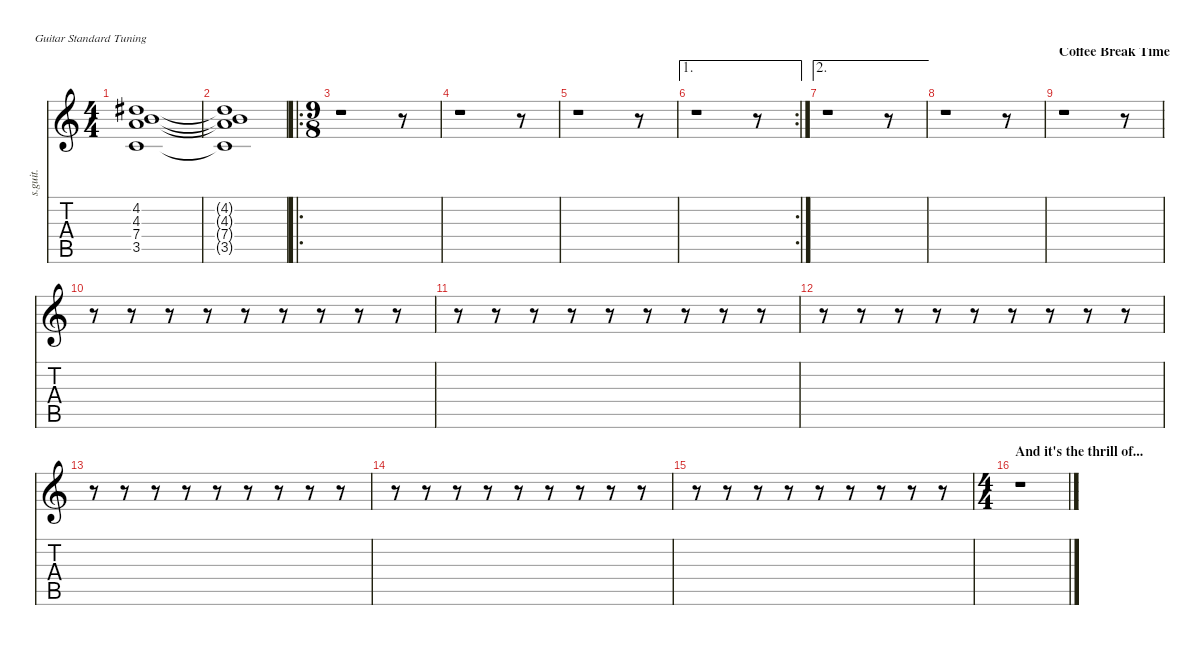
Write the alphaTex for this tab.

\defaultSystemsLayout 4
\hideDynamics
\bracketExtendMode nobrackets
\track ("(Ambient)" "s.guit.") {instrument stringensemble2}
\staff {score tabs}
\tuning (E4 B3 G3 D3 A2 E2)
\displaytranspose 12
\ts (4 4)
\tempo (116 hide)
\clef g2
\ks c
(4.2{t acc #} 4.3{t} 7.4{t} 3.5{t}).1{lyrics (0 "") lyrics (1 "") lyrics (2 "") lyrics (3 "") lyrics (4 "") dy f} |
(4.2{t acc #} 4.3{t} 7.4{t} 3.5{t}).1{lyrics (0 "") lyrics (1 "") lyrics (2 "") lyrics (3 "") lyrics (4 "")} |
\ro
\ts (9 8)
\beaming (8 2 2 2 2)
r.1 r.8 |
r.1 r.8 |
r.1 r.8 |
\ae 1
\rc 2
r.1 r.8 |
\ae 2
r.1 r.8 |
r.1 r.8 |
\section ("" "Coffee Break Time")
r.1 r.8 |
r.8 r.8 r.8 r.8 r.8 r.8 r.8 r.8 r.8 |
r.8 r.8 r.8 r.8 r.8 r.8 r.8 r.8 r.8 |
r.8 r.8 r.8 r.8 r.8 r.8 r.8 r.8 r.8 |
r.8 r.8 r.8 r.8 r.8 r.8 r.8 r.8 r.8 |
r.8 r.8 r.8 r.8 r.8 r.8 r.8 r.8 r.8 |
r.8 r.8 r.8 r.8 r.8 r.8 r.8 r.8 r.8 |
\ts (4 4)
\beaming (8 2 2 2 2)
\section ("" "And it's the thrill of...")
\tempo (106 hide)
r.1
